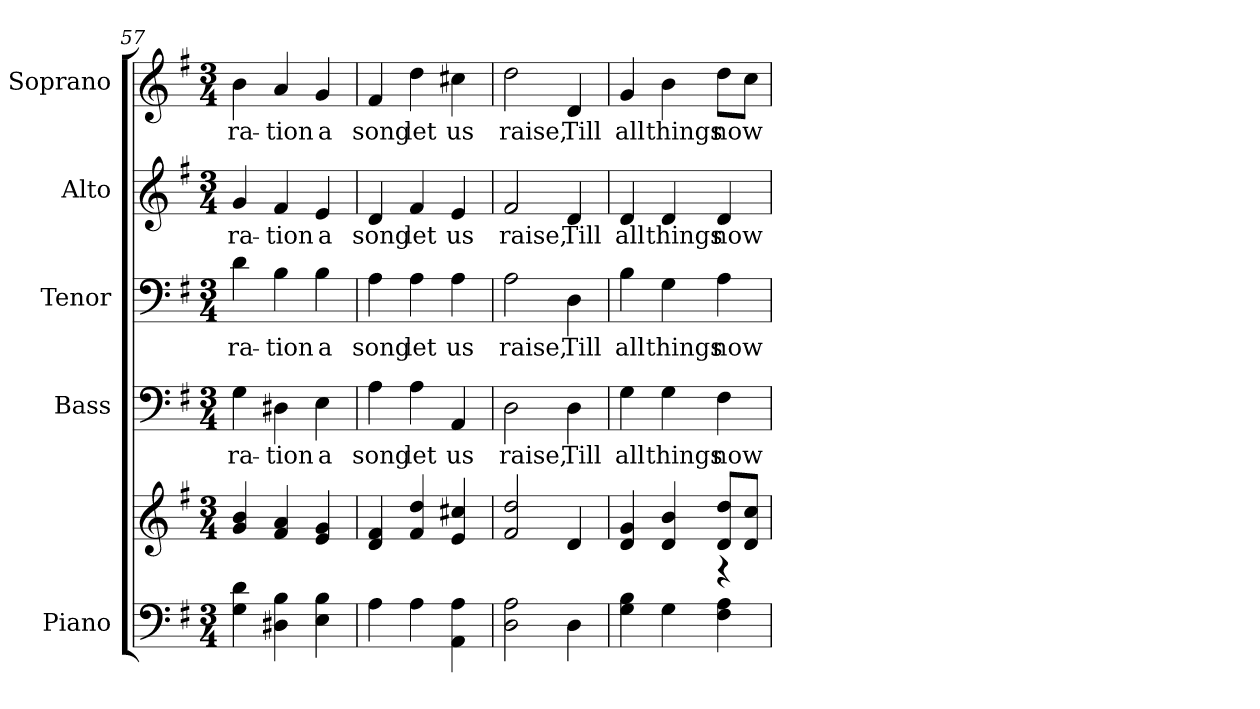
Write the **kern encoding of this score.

**kern	**kern	**kern	**text	**kern	**text	**kern	**text	**kern	**text
*part5	*part5	*part4	*part4	*part3	*part3	*part2	*part2	*part1	*part1
*staff6	*staff5	*staff4	*staff4	*staff3	*staff3	*staff2	*staff2	*staff1	*staff1
*I"Piano	*	*I"Bass	*	*I"Tenor	*	*I"Alto	*	*I"Soprano	*
*I'Pno.	*	*I'B.	*	*I'T.	*	*I'A.	*	*I'S.	*
*clefF4	*clefG2	*clefF4	*	*clefF4	*	*clefG2	*	*clefG2	*
*k[f#]	*k[f#]	*k[f#]	*	*k[f#]	*	*k[f#]	*	*k[f#]	*
*G:	*G:	*G:	*	*G:	*	*G:	*	*G:	*
*M3/4	*M3/4	*M3/4	*	*M3/4	*	*M3/4	*	*M3/4	*
=57	=57	=57	=57	=57	=57	=57	=57	=57	=57
!	!	!	!LO:LY:b:color=#000000	!	!	!	!	!	!
!	!	!	!	!	!LO:LY:b:color=#000000	!	!	!	!
!	!	!	!	!	!	!	!LO:LY:b:color=#000000	!	!
!	!	!	!	!	!	!	!	!	!LO:LY:b:color=#000000
4Gi\ 4di	4gi/ 4bi	4Gi\	-ra-	4di\	-ra-	4gi/	-ra-	4bi\	-ra-
!	!	!	!LO:LY:b:color=#000000	!	!	!	!	!	!
!	!	!	!	!	!LO:LY:b:color=#000000	!	!	!	!
!	!	!	!	!	!	!	!LO:LY:b:color=#000000	!	!
!	!	!	!	!	!	!	!	!	!LO:LY:b:color=#000000
4D#Xi\ 4Bi	4f#i/ 4ai	4D#Xi\	-tion	4Bi\	-tion	4f#i/	-tion	4ai/	-tion
!	!	!	!LO:LY:b:color=#000000	!	!	!	!	!	!
!	!	!	!	!	!LO:LY:b:color=#000000	!	!	!	!
!	!	!	!	!	!	!	!LO:LY:b:color=#000000	!	!
!	!	!	!	!	!	!	!	!	!LO:LY:b:color=#000000
4Ei\ 4Bi	4ei/ 4gi	4Ei\	a	4Bi\	a	4ei/	a	4gi/	a
!!LO:PB:g=z
=58	=58	=58	=58	=58	=58	=58	=58	=58	=58
!	!	!	!LO:LY:b:color=#000000	!	!	!	!	!	!
!	!	!	!	!	!LO:LY:b:color=#000000	!	!	!	!
!	!	!	!	!	!	!	!LO:LY:b:color=#000000	!	!
!	!	!	!	!	!	!	!	!	!LO:LY:b:color=#000000
4Ai\	4di/ 4f#i	4Ai\	song	4Ai\	song	4di/	song	4f#i/	song
!	!	!	!LO:LY:b:color=#000000	!	!	!	!	!	!
!	!	!	!	!	!LO:LY:b:color=#000000	!	!	!	!
!	!	!	!	!	!	!	!LO:LY:b:color=#000000	!	!
!	!	!	!	!	!	!	!	!	!LO:LY:b:color=#000000
4Ai\	4f#i/ 4ddi	4Ai\	let	4Ai\	let	4f#i/	let	4ddi\	let
!	!	!	!LO:LY:b:color=#000000	!	!	!	!	!	!
!	!	!	!	!	!LO:LY:b:color=#000000	!	!	!	!
!	!	!	!	!	!	!	!LO:LY:b:color=#000000	!	!
!	!	!	!	!	!	!	!	!	!LO:LY:b:color=#000000
4AAi\ 4Ai	4ei/ 4cc#Xi	4AAi/	us	4Ai\	us	4ei/	us	4cc#Xi\	us
=59	=59	=59	=59	=59	=59	=59	=59	=59	=59
!	!	!	!LO:LY:b:color=#000000	!	!	!	!	!	!
!	!	!	!	!	!LO:LY:b:color=#000000	!	!	!	!
!	!	!	!	!	!	!	!LO:LY:b:color=#000000	!	!
!	!	!	!	!	!	!	!	!	!LO:LY:b:color=#000000
2Di\ 2Ai	2f#i/ 2ddi	2Di\	raise,	2Ai\	raise,	2f#i/	raise,	2ddi\	raise,
!	!	!	!LO:LY:b:color=#000000	!	!	!	!	!	!
!	!	!	!	!	!LO:LY:b:color=#000000	!	!	!	!
!	!	!	!	!	!	!	!LO:LY:b:color=#000000	!	!
!	!	!	!	!	!	!	!	!	!LO:LY:b:color=#000000
4Di\	4di/	4Di\	Till	4Di\	Till	4di/	Till	4di/	Till
=60	=60	=60	=60	=60	=60	=60	=60	=60	=60
*	*^	*	*	*	*	*	*	*	*
!	!	!	!	!LO:LY:b:color=#000000	!	!	!	!	!	!
!	!	!	!	!	!	!LO:LY:b:color=#000000	!	!	!	!
!	!	!	!	!	!	!	!	!LO:LY:b:color=#000000	!	!
!	!	!	!	!	!	!	!	!	!	!LO:LY:b:color=#000000
4Gi\ 4Bi	4di/ 4gi	2ryy	4Gi\	all	4Bi\	all	4di/	all	4gi/	all
!	!	!	!	!LO:LY:b:color=#000000	!	!	!	!	!	!
!	!	!	!	!	!	!LO:LY:b:color=#000000	!	!	!	!
!	!	!	!	!	!	!	!	!LO:LY:b:color=#000000	!	!
!	!	!	!	!	!	!	!	!	!	!LO:LY:b:color=#000000
4Gi\	4di/ 4bi	.	4Gi\	things	4Gi\	things	4di/	things	4bi\	things
!	!	!	!	!LO:LY:b:color=#000000	!	!	!	!	!	!
!	!	!	!	!	!	!LO:LY:b:color=#000000	!	!	!	!
!	!	!	!	!	!	!	!	!LO:LY:b:color=#000000	!	!
!	!	!	!	!	!	!	!	!	!	!LO:LY:b:color=#000000
4F#i\ 4Ai	8di/ 8ddiL	4r	4F#i\	now	4Ai\	now	4di/	now	8ddi\L	now
.	8di/ 8cciJ	.	.	.	.	.	.	.	8cci\J	.
*	*v	*v	*	*	*	*	*	*	*	*
=	=	=	=	=	=	=	=	=	=
*-	*-	*-	*-	*-	*-	*-	*-	*-	*-
